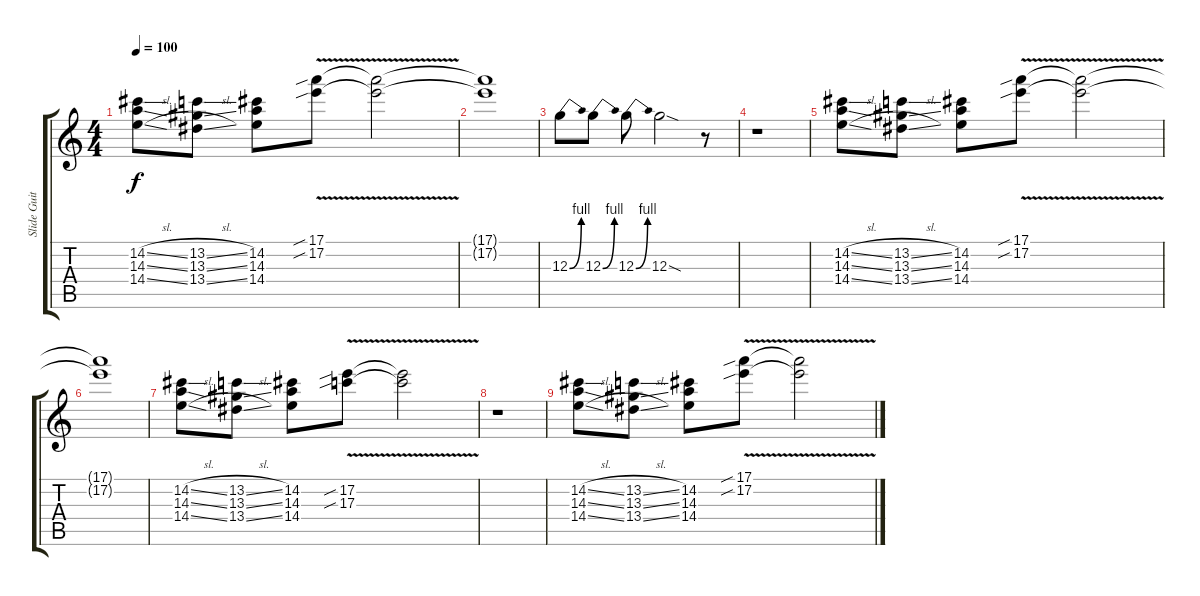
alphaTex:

\track ("Slide Guitar" "Slide Guit") {instrument overdrivenguitar}
\staff {score tabs}
\tuning (E4 B3 G3 D3 A2 E2) {hide}
\ts (4 4)
\tempo 100
\clef g2
\ks c
(14.2{sl} 14.3{sl} 14.4{sl}).8{dy f} (13.2{sl} 13.3{sl} 13.4{sl}).8 (14.2 14.3 14.4).8 (17.1{v sib} 17.2{v sib}).8 (17.1{t} 17.2{t}).2 |
(17.1{t} 17.2{t}).1 |
12.3{be (bend 0 0 60 4)}.8 12.3{be (bend 0 0 60 4)}.8 12.3{be (bend 0 0 60 4)}.8 12.3{sod}.2 r.8 |
r.1{volume 4} |
(14.2{sl} 14.3{sl} 14.4{sl}).8 (13.2{sl} 13.3{sl} 13.4{sl}).8 (14.2 14.3 14.4).8 (17.1{v sib} 17.2{v sib}).8 (17.1{t} 17.2{t}).2 |
(17.1{t} 17.2{t}).1 |
(14.2{sl} 14.3{sl} 14.4{sl}).8 (13.2{sl} 13.3{sl} 13.4{sl}).8 (14.2 14.3 14.4).8 (17.2{v sib} 17.3{v sib}).8 (17.2{t} 17.3{t}).2 |
r.1{volume 0} |
(14.2{sl} 14.3{sl} 14.4{sl}).8 (13.2{sl} 13.3{sl} 13.4{sl}).8 (14.2 14.3 14.4).8 (17.1{v sib} 17.2{v sib}).8 (17.1{t} 17.2{t}).2
